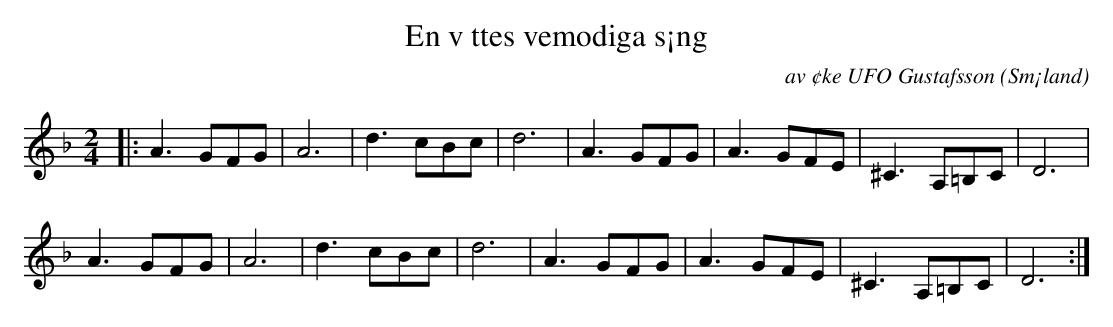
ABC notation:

X:1
T:En v ttes vemodiga s¡ng
C:av ¢ke UFO Gustafsson
O:Sm¡land
M:2/4
L:1/8
K:F
|: A3 GFG | A6 | d3 cBc | d6 | A3 GFG | A3 GFE | ^C3 A,=B,C | D6 |
A3 GFG | A6 | d3 cBc | d6 | A3 GFG | A3 GFE | ^C3 A,=B,C | D6 :|
